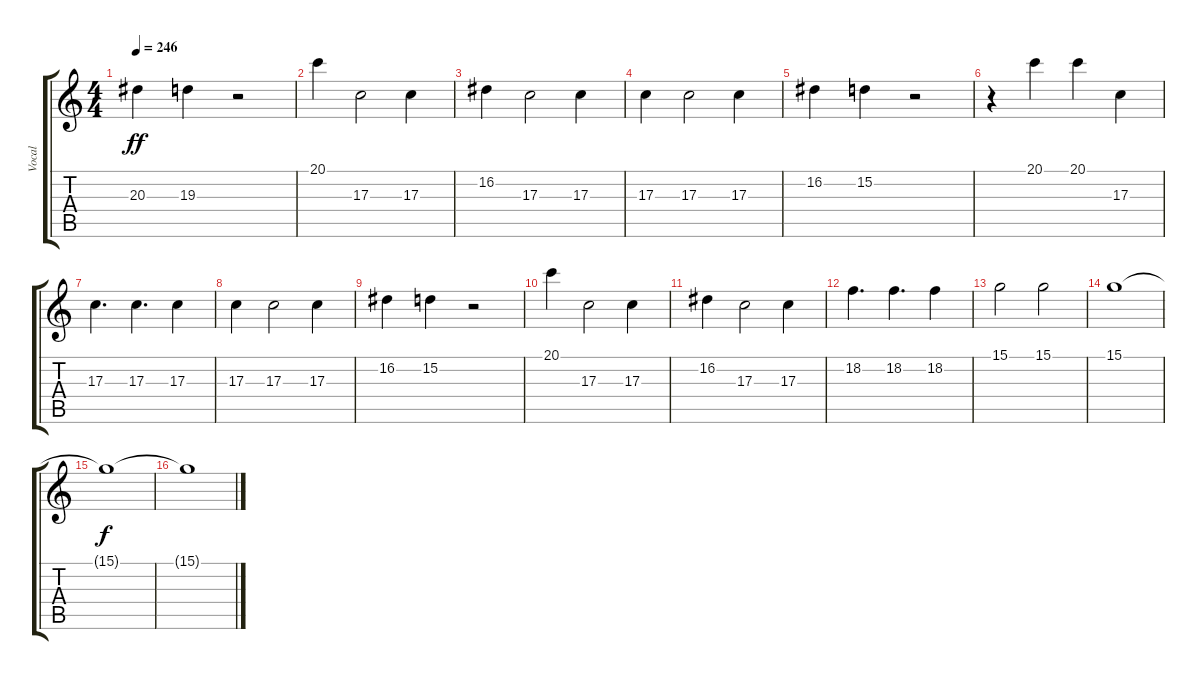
\track ("Vocal" "Vocal") {instrument synthvoice}
\staff {score tabs}
\tuning (E4 B3 G3 D3 A2 E2) {hide}
\ts (4 4)
\tempo 246
\clef g2
\ks c
20.3.4{dy ff} 19.3.4 r.2 |
20.1.4 17.3.2 17.3.4 |
16.2.4 17.3.2 17.3.4 |
17.3.4 17.3.2 17.3.4 |
16.2.4 15.2.4 r.2 |
r.4 20.1.4 20.1.4 17.3.4 |
17.3.4{d} 17.3.4{d} 17.3.4 |
17.3.4 17.3.2 17.3.4 |
16.2.4 15.2.4 r.2 |
20.1.4 17.3.2 17.3.4 |
16.2.4 17.3.2 17.3.4 |
18.2.4{d} 18.2.4{d} 18.2.4 |
15.1.2 15.1.2 |
15.1.1 |
15.1{t}.1{dy f} |
15.1{t}.1
